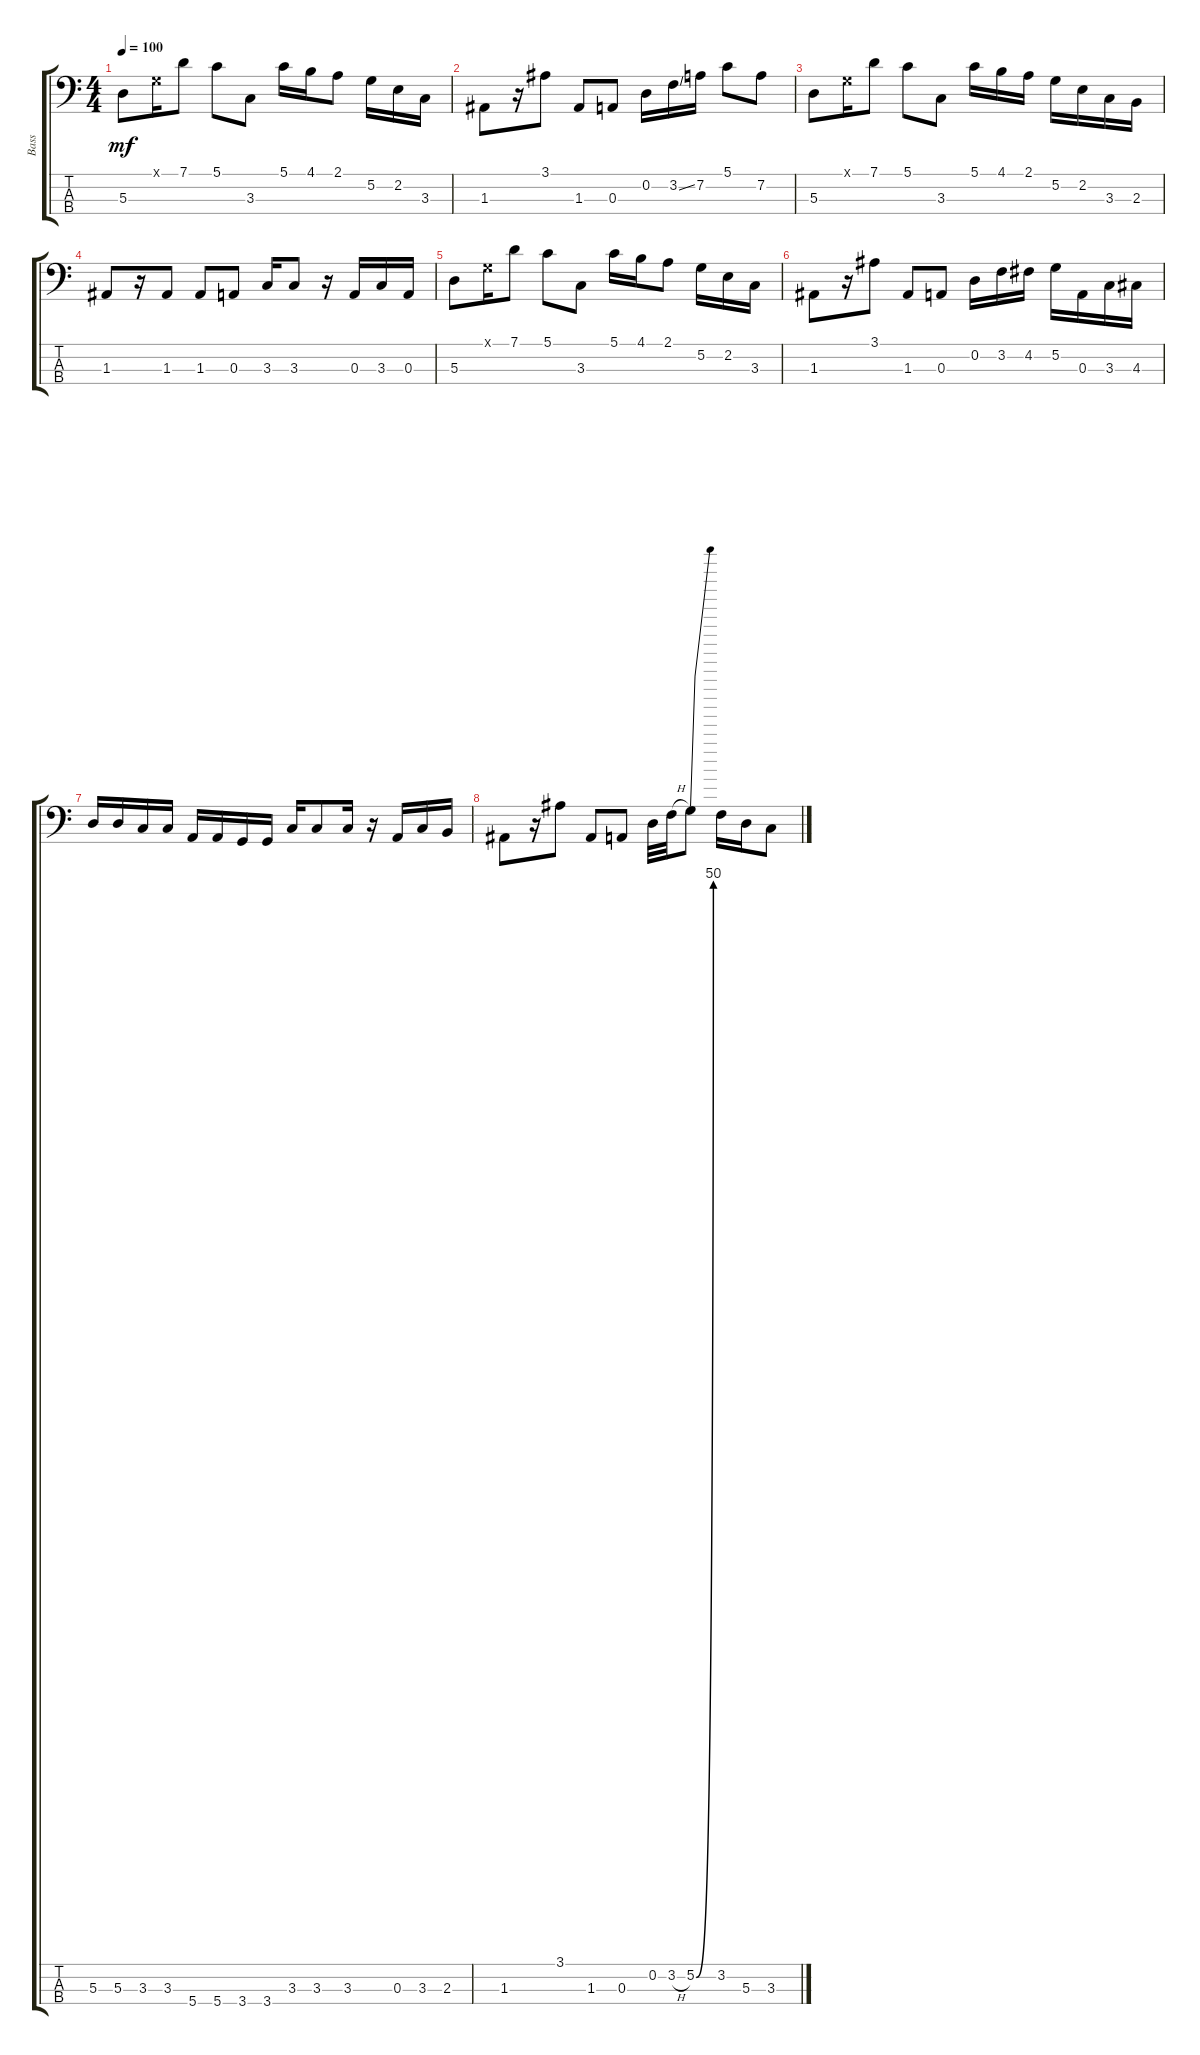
\track ("Bass" "Bass") {instrument electricbassfinger}
\staff {score tabs}
\tuning (G2 D2 A1 E1) {hide}
\ts (4 4)
\tempo 100
\clef f4
\ks c
5.3.8{dy mf} 0.1{x}.16 7.1.8 5.1.8 3.3.8 5.1.16 4.1.16 2.1.8 5.2.16 2.2.16 3.3.16 |
1.3.8 r.16 3.1.8 1.3.8 0.3.8 0.2.16 3.2{ss}.16 7.2.16 5.1.8 7.2.8 |
5.3.8 0.1{x}.16 7.1.8 5.1.8 3.3.8 5.1.16 4.1.16 2.1.16 5.2.16 2.2.16 3.3.16 2.3.16 |
1.3.8 r.16 1.3.8 1.3.8 0.3.8 3.3.16 3.3.8 r.16 0.3.16 3.3.16 0.3.16 |
5.3.8 0.1{x}.16 7.1.8 5.1.8 3.3.8 5.1.16 4.1.16 2.1.8 5.2.16 2.2.16 3.3.16 |
1.3.8 r.16 3.1.8 1.3.8 0.3.8 0.2.16 3.2.16 4.2.16 5.2.16 0.3.16 3.3.16 4.3.16 |
5.3.16 5.3.16 3.3.16 3.3.16 5.4.16 5.4.16 3.4.16 3.4.16 3.3.16 3.3.8 3.3.16 r.16 0.3.16 3.3.16 2.3.16 |
1.3.8 r.16 3.1.8 1.3.8 0.3.8 0.2.32 3.2{h}.32 5.2{be (bend 0 0 300 200)}.8 3.2.16 5.3.16 3.3.8
